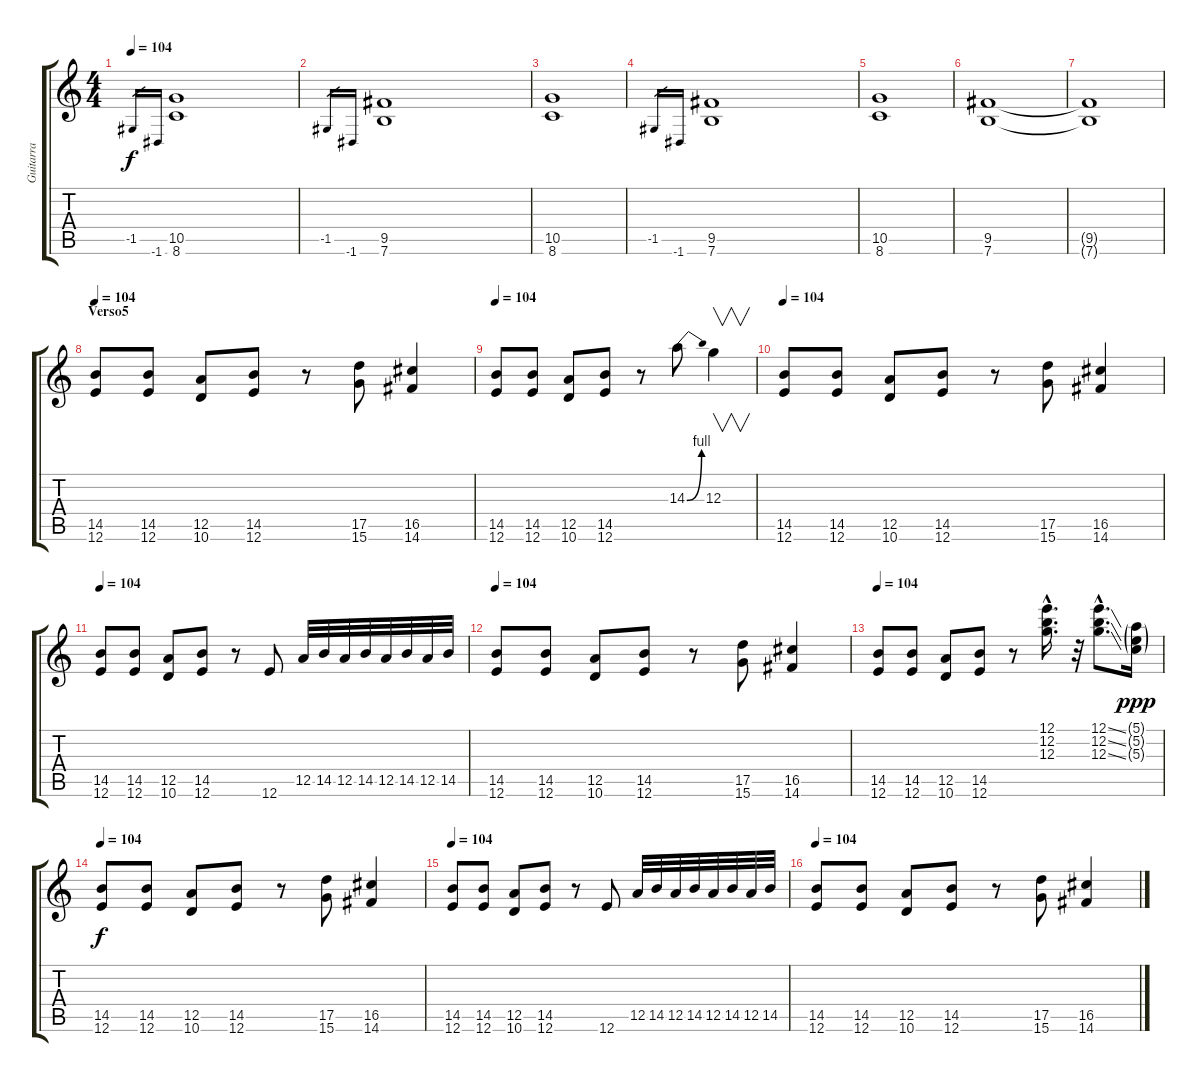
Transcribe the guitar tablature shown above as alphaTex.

\track ("Guitarra" "Guitarra") {instrument distortionguitar}
\staff {score tabs}
\tuning (E4 B3 G3 D3 A2 E2) {hide}
\ts (4 4)
\tempo 104
\clef g2
\ks c
-1.5.16{gr dy f} -1.6.16{gr} (10.5 8.6).1 |
-1.5.16{gr} -1.6.16{gr} (9.5 7.6).1 |
(10.5 8.6).1 |
-1.5.16{gr} -1.6.16{gr} (9.5 7.6).1 |
(10.5 8.6).1 |
(9.5 7.6).1 |
(9.5{t} 7.6{t}).1 |
\section ("" "Verso5")
\tempo 104
(14.5 12.6).8 (14.5 12.6).8 (12.5 10.6).8 (14.5 12.6).8 r.8 (17.5 15.6).8 (16.5 14.6).4 |
\tempo 104
(14.5 12.6).8 (14.5 12.6).8 (12.5 10.6).8 (14.5 12.6).8 r.8 14.3{be (bend 0 0 60 4)}.8 12.3.4{v} |
\tempo 104
(14.5 12.6).8 (14.5 12.6).8 (12.5 10.6).8 (14.5 12.6).8 r.8 (17.5 15.6).8 (16.5 14.6).4 |
\tempo 104
(14.5 12.6).8 (14.5 12.6).8 (12.5 10.6).8 (14.5 12.6).8 r.8 12.6.8 12.5.32 14.5.32 12.5.32 14.5.32 12.5.32 14.5.32 12.5.32 14.5.32 |
\tempo 104
(14.5 12.6).8 (14.5 12.6).8 (12.5 10.6).8 (14.5 12.6).8 r.8 (17.5 15.6).8 (16.5 14.6).4 |
\tempo 104
(14.5 12.6).8 (14.5 12.6).8 (12.5 10.6).8 (14.5 12.6).8 r.8 (12.1{hac} 12.2{hac} 12.3{hac}).16{d} r.32 (12.1{ss hac} 12.2{ss hac} 12.3{ss hac}).8{d} (5.1{g} 5.2{g} 5.3{g}).16{dy ppp} |
\tempo 104
(14.5 12.6).8{dy f} (14.5 12.6).8 (12.5 10.6).8 (14.5 12.6).8 r.8 (17.5 15.6).8 (16.5 14.6).4 |
\tempo 104
(14.5 12.6).8 (14.5 12.6).8 (12.5 10.6).8 (14.5 12.6).8 r.8 12.6.8 12.5.32 14.5.32 12.5.32 14.5.32 12.5.32 14.5.32 12.5.32 14.5.32 |
\tempo 104
(14.5 12.6).8 (14.5 12.6).8 (12.5 10.6).8 (14.5 12.6).8 r.8 (17.5 15.6).8 (16.5 14.6).4
